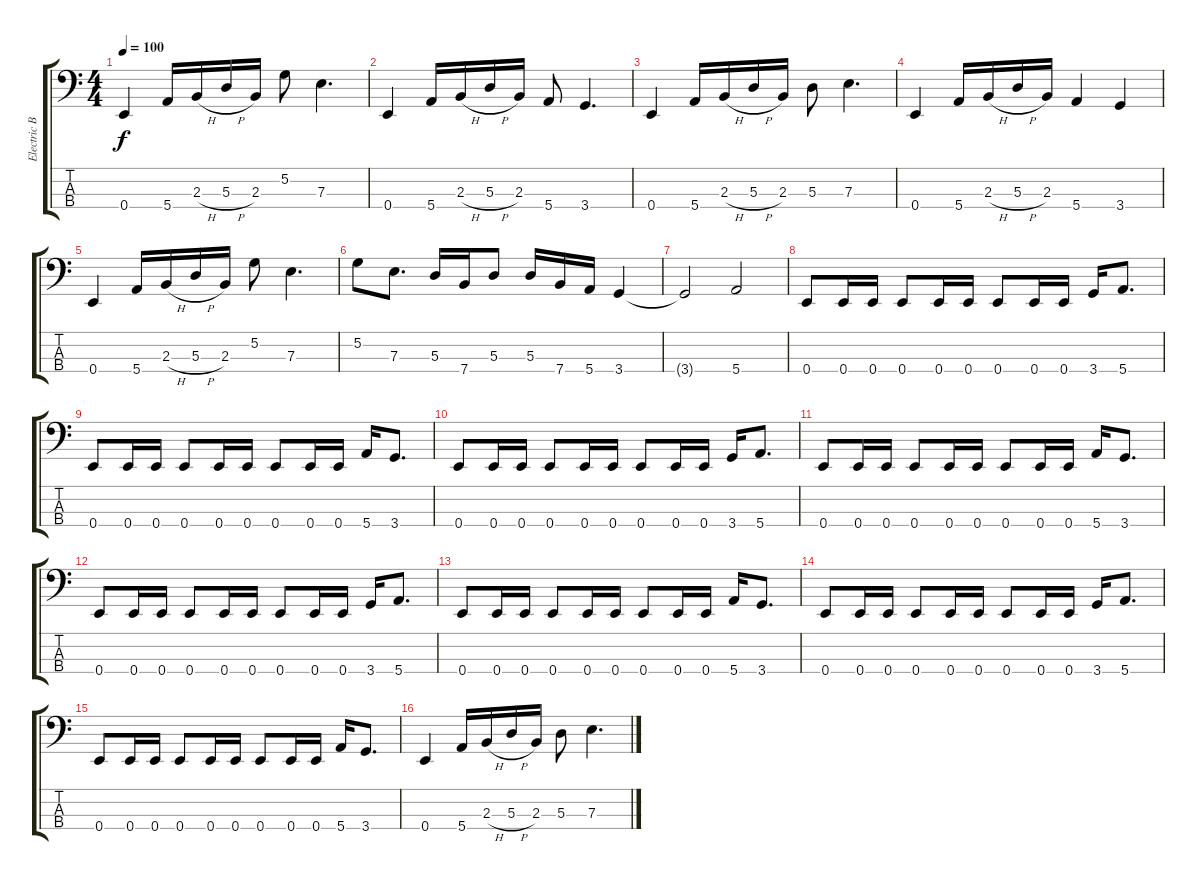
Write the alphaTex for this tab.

\track ("Electric Bass" "Electric B") {instrument electricbassfinger}
\staff {score tabs}
\tuning (G2 D2 A1 E1) {hide}
\ts (4 4)
\tempo 100
\clef f4
\ks c
0.4.4{dy f} 5.4.16 2.3{h}.16 5.3{h}.16 2.3.16 5.2.8 7.3.4{d} |
0.4.4 5.4.16 2.3{h}.16 5.3{h}.16 2.3.16 5.4.8 3.4.4{d} |
0.4.4 5.4.16 2.3{h}.16 5.3{h}.16 2.3.16 5.3.8 7.3.4{d} |
0.4.4 5.4.16 2.3{h}.16 5.3{h}.16 2.3.16 5.4.4 3.4.4 |
0.4.4 5.4.16 2.3{h}.16 5.3{h}.16 2.3.16 5.2.8 7.3.4{d} |
5.2.8 7.3.8{d} 5.3.16 7.4.16 5.3.8 5.3.16 7.4.16 5.4.16 3.4.4 |
3.4{t}.2 5.4.2 |
0.4.8 0.4.16 0.4.16 0.4.8 0.4.16 0.4.16 0.4.8 0.4.16 0.4.16 3.4.16 5.4.8{d} |
0.4.8 0.4.16 0.4.16 0.4.8 0.4.16 0.4.16 0.4.8 0.4.16 0.4.16 5.4.16 3.4.8{d} |
0.4.8 0.4.16 0.4.16 0.4.8 0.4.16 0.4.16 0.4.8 0.4.16 0.4.16 3.4.16 5.4.8{d} |
0.4.8 0.4.16 0.4.16 0.4.8 0.4.16 0.4.16 0.4.8 0.4.16 0.4.16 5.4.16 3.4.8{d} |
0.4.8 0.4.16 0.4.16 0.4.8 0.4.16 0.4.16 0.4.8 0.4.16 0.4.16 3.4.16 5.4.8{d} |
0.4.8 0.4.16 0.4.16 0.4.8 0.4.16 0.4.16 0.4.8 0.4.16 0.4.16 5.4.16 3.4.8{d} |
0.4.8 0.4.16 0.4.16 0.4.8 0.4.16 0.4.16 0.4.8 0.4.16 0.4.16 3.4.16 5.4.8{d} |
0.4.8 0.4.16 0.4.16 0.4.8 0.4.16 0.4.16 0.4.8 0.4.16 0.4.16 5.4.16 3.4.8{d} |
0.4.4 5.4.16 2.3{h}.16 5.3{h}.16 2.3.16 5.3.8 7.3.4{d}
